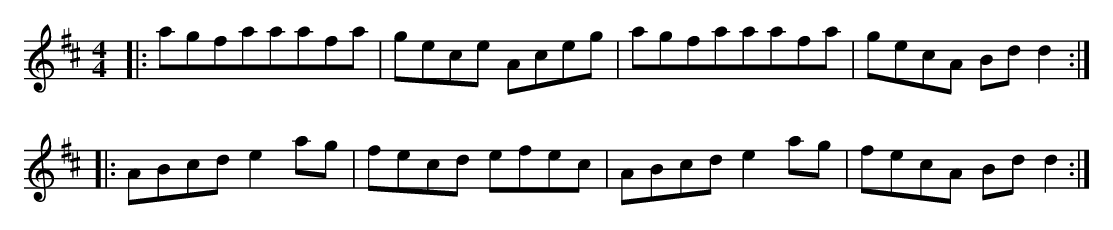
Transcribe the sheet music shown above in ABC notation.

X:1
M:4/4
K:D
|:agfaaafa|gece Aceg|agfaaafa|gecA Bd d2:|
|:ABcd e2 ag|fecd efec|ABcd e2 ag|fecA Bd d2:|
